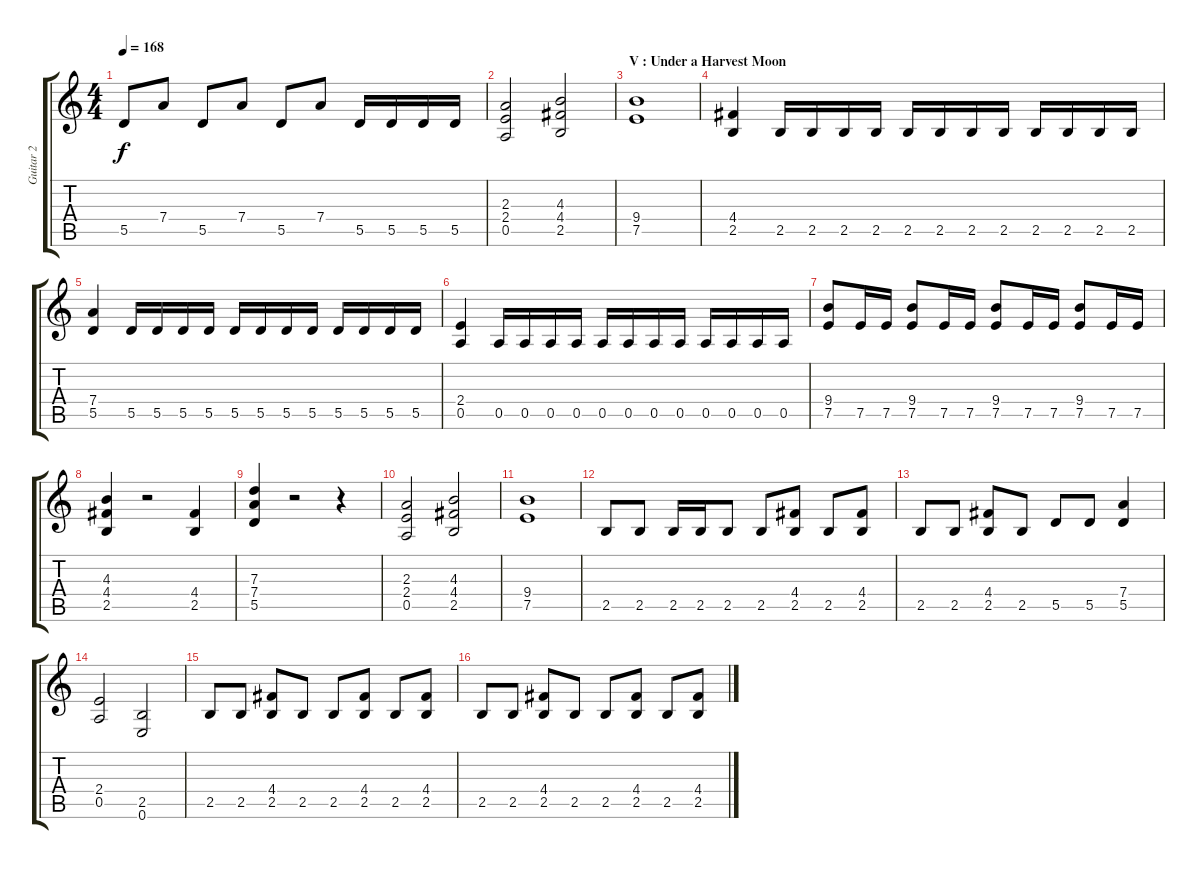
\track ("Guitar 2" "Guitar 2") {instrument distortionguitar}
\staff {score tabs}
\tuning (E4 B3 G3 D3 A2 E2) {hide}
\ts (4 4)
\tempo 168
\clef g2
\ks c
5.5.8{dy f} 7.4.8 5.5.8 7.4.8 5.5.8 7.4.8 5.5.16 5.5.16 5.5.16 5.5.16 |
(2.3 2.4 0.5).2 (4.3 4.4 2.5).2 |
\section ("" "V : Under a Harvest Moon")
(9.4 7.5).1 |
(4.4 2.5).4 2.5.16 2.5.16 2.5.16 2.5.16 2.5.16 2.5.16 2.5.16 2.5.16 2.5.16 2.5.16 2.5.16 2.5.16 |
(7.4 5.5).4 5.5.16 5.5.16 5.5.16 5.5.16 5.5.16 5.5.16 5.5.16 5.5.16 5.5.16 5.5.16 5.5.16 5.5.16 |
(2.4 0.5).4 0.5.16 0.5.16 0.5.16 0.5.16 0.5.16 0.5.16 0.5.16 0.5.16 0.5.16 0.5.16 0.5.16 0.5.16 |
(9.4 7.5).8 7.5.16 7.5.16 (9.4 7.5).8 7.5.16 7.5.16 (9.4 7.5).8 7.5.16 7.5.16 (9.4 7.5).8 7.5.16 7.5.16 |
(4.3 4.4 2.5).4 r.2 (4.4 2.5).4 |
(7.3 7.4 5.5).4 r.2 r.4 |
(2.3 2.4 0.5).2 (4.3 4.4 2.5).2 |
(9.4 7.5).1 |
\section ("" "")
2.5.8 2.5.8 2.5.16 2.5.16 2.5.8 2.5.8 (4.4 2.5).8 2.5.8 (4.4 2.5).8 |
2.5.8 2.5.8 (4.4 2.5).8 2.5.8 5.5.8 5.5.8 (7.4 5.5).4 |
(2.4 0.5).2 (2.5 0.6).2 |
2.5.8 2.5.8 (4.4 2.5).8 2.5.8 2.5.8 (4.4 2.5).8 2.5.8 (4.4 2.5).8 |
2.5.8 2.5.8 (4.4 2.5).8 2.5.8 2.5.8 (4.4 2.5).8 2.5.8 (4.4 2.5).8
